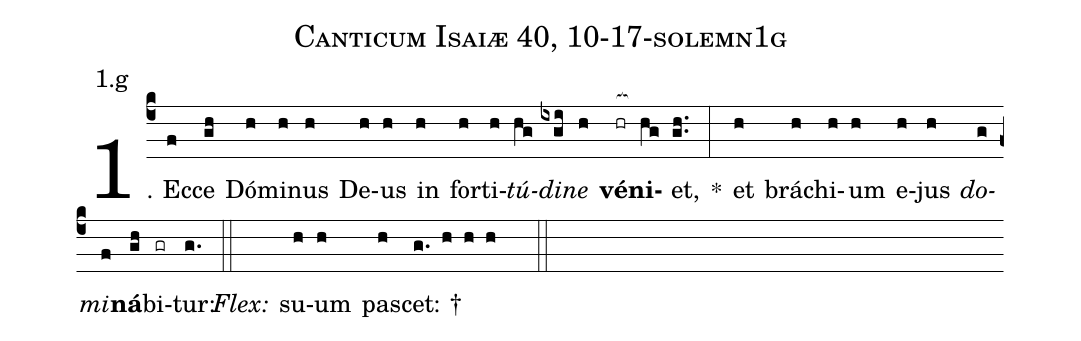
name: Canticum Isaiæ 40, 10-17-solemn1g;
annotation: 1.g;
%%
(c4)1. Ec(f)ce(gh) Dó(h)mi(h)nus(h) De(h)us(h) in(h) for(h)ti(h)<i>tú</i>(hg)<i>di</i>(ixgi)<i>ne</i>(h) <b>vé</b>(hr[ocb:1{])<b>ni</b>(hg[ocb:0}])et,(gh..) *(:) et(h) brá(h)chi(h)um(h) e(h)jus(h) <i>do</i>(g)<i>mi</i>(f)<b>ná</b>(gh)bi(gr)tur:(g.) (::)
<i>Flex:</i>()  su(h)um(h) pa(h)scet: †(g. h h h  ::)
